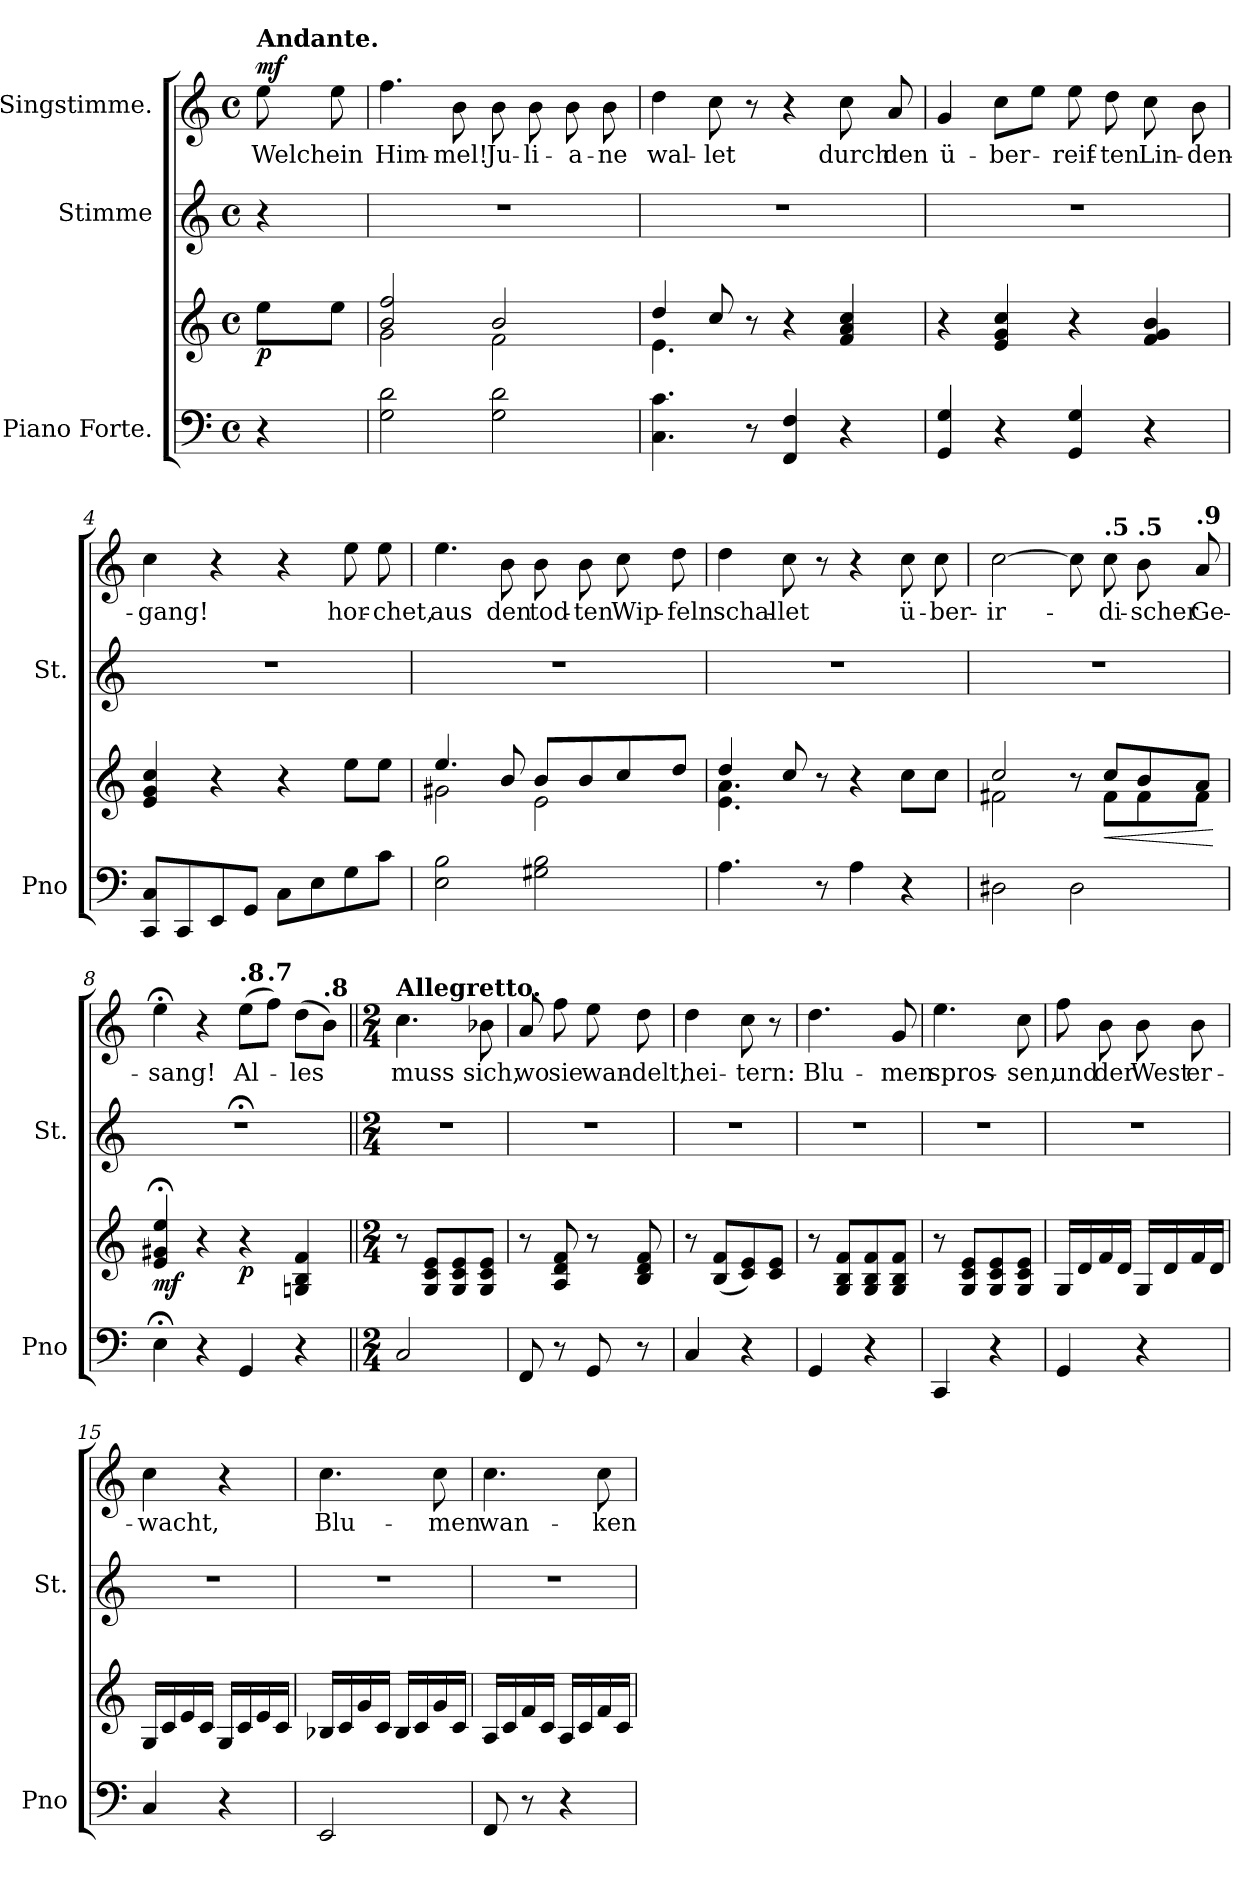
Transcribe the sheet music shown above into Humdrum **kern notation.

**kern	**kern	**dynam	**kern	**kern	**text	**dynam
*part3	*part3	*part3	*part2	*part1	*part1	*part1
*staff4	*staff3	*staff3/4	*staff2	*staff1	*staff1	*staff1
*I"Piano Forte.	*	*	*I"Stimme	*I"Singstimme.	*	*
*I'Pno	*	*	*I'St.	*	*	*
*clefF4	*clefG2	*	*clefG2	*clefG2	*	*
*k[]	*k[]	*	*k[]	*k[]	*	*
*M4/4	*M4/4	*	*M4/4	*M4/4	*	*
*met(c)	*met(c)	*	*met(c)	*met(c)	*	*
=	=	=	=	=	=	=
!	!	!	!	!LO:TX:a:B:t=Andante.	!	!
!	!	!LO:DY:b	!	!	!LO:LY:b	!LO:DY:b
4r	8ee\L	p	4r	8ee\	Welch	mf
!	!	!	!	!	!LO:LY:b	!
.	8ee\J	.	.	8ee\	ein	.
=1	=1	=1	=1	=1	=1	=1
*	*^	*	*	*	*	*
!	!	!	!	!	!	!LO:LY:b	!
2G\ 2d\	2b/ 2ff/	2g\	.	1r	4.ff\	Him-	.
!	!	!	!	!	!	!LO:LY:b	!
.	.	.	.	.	8b\	-mel!	.
!	!	!	!	!	!	!LO:LY:b	!
2G\ 2d\	2b/	2f\	.	.	8b\	Ju-	.
!	!	!	!	!	!	!LO:LY:b	!
.	.	.	.	.	8b\	-li-	.
!	!	!	!	!	!	!LO:LY:b	!
.	.	.	.	.	8b\	-a-	.
!	!	!	!	!	!	!LO:LY:b	!
.	.	.	.	.	8b\	-ne	.
=2	=2	=2	=2	=2	=2	=2	=2
!	!	!	!	!	!	!LO:LY:b	!
4.C\ 4.c\	4dd/	4.e\	.	1r	4dd\	wal-	.
!	!	!	!	!	!	!LO:LY:b	!
.	8cc/	.	.	.	8cc\	-let	.
8r	8r	2ryy	.	.	8r	.	.
4FF/ 4F/	4r	.	.	.	4r	.	.
!	!	!	!	!	!	!LO:LY:b	!
4r	4f/ 4a/ 4cc/	.	.	.	8cc\	durch	.
!	!	!	!	!	!	!LO:LY:b	!
.	.	8ryy	.	.	8a/	den	.
=3	=3	=3	=3	=3	=3	=3	=3
!	!	!	!	!	!	!LO:LY:b	!
*	*v	*v	*	*	*	*	*
4GG/ 4G/	4r	.	1r	4g/	ü-	.
!	!	!	!	!	!LO:LY:b	!
4r	4e/ 4g/ 4cc/	.	.	8cc\L	-ber-	.
.	.	.	.	8ee\J	.	.
!	!	!	!	!	!LO:LY:b	!
4GG/ 4G/	4r	.	.	8ee\	-reif-	.
!	!	!	!	!	!LO:LY:b	!
.	.	.	.	8dd\	-ten	.
!	!	!	!	!	!LO:LY:b	!
4r	4f/ 4g/ 4b/	.	.	8cc\	Lin-	.
!	!	!	!	!	!LO:LY:b	!
.	.	.	.	8b\	-den-	.
=4	=4	=4	=4	=4	=4	=4
!	!	!	!	!	!LO:LY:b	!
8CC/ 8C/L	4e/ 4g/ 4cc/	.	1r	4cc\	-gang!	.
8CC/	.	.	.	.	.	.
8EE/	4r	.	.	4r	.	.
8GG/J	.	.	.	.	.	.
8C\L	4r	.	.	4r	.	.
8E\	.	.	.	.	.	.
!	!	!	!	!	!LO:LY:b	!
8G\	8ee\L	.	.	8ee\	hor-	.
!	!	!	!	!	!LO:LY:b	!
8c\J	8ee\J	.	.	8ee\	-chet,	.
!!LO:LB:g=z
=5	=5	=5	=5	=5	=5	=5
*	*^	*	*	*	*	*
!	!	!	!	!	!	!LO:LY:b	!
2E\ 2B\	4.ee/	2g#X\	.	1r	4.ee\	aus	.
!	!	!	!	!	!	!LO:LY:b	!
.	8b/	.	.	.	8b\	den	.
!	!	!	!	!	!	!LO:LY:b	!
2G#X\ 2B\	8b/L	2e\	.	.	8b\	tod-	.
!	!	!	!	!	!	!LO:LY:b	!
.	8b/	.	.	.	8b\	-ten	.
!	!	!	!	!	!	!LO:LY:b	!
.	8cc/	.	.	.	8cc\	Wip-	.
!	!	!	!	!	!	!LO:LY:b	!
.	8dd/J	.	.	.	8dd\	-feln	.
=6	=6	=6	=6	=6	=6	=6	=6
!	!	!	!	!	!	!LO:LY:b	!
4.A\	4dd/	4.e\ 4.a\	.	1r	4dd\	schal-	.
!	!	!	!	!	!	!LO:LY:b	!
.	8cc/	.	.	.	8cc\	-let	.
8r	8r	2ryy	.	.	8r	.	.
4A\	4r	.	.	.	4r	.	.
!	!	!	!	!	!	!LO:LY:b	!
4r	8cc\L	.	.	.	8cc\	ü-	.
!	!	!	!	!	!	!LO:LY:b	!
.	8cc\J	8ryy	.	.	8cc\	-ber-	.
=7	=7	=7	=7	=7	=7	=7	=7
!	!	!	!	!	!	!LO:LY:b	!
2D#X\	2cc/	2f#X\	.	1r	[2cc\	-ir-	.
*	*	*	*	*	*MM92	*	*
2D#\	8r	8ryy	.	.	8cc\]	.	.
*	*	*	*	*	*MM90	*	*
!	!	!	!	!	!LO:TX:a:B:t=.5	!	!
!	!	!	!LO:HP:b	!	!	!LO:LY:b	!
.	8cc/L	8f#\L	<	.	8cc\	-di-	.
*	*	*	*	*	*MM88	*	*
!	!	!	!	!	!LO:TX:a:B:t=.5	!	!
!	!	!	!	!	!	!LO:LY:b	!
.	8b/	8f#\	.	.	8b\	-scher	.
*	*	*	*	*	*MM84	*	*
!	!	!	!	!	!LO:TX:a:B:t=.9	!	!
!	!	!	!	!	!	!LO:LY:b	!
.	8a/J	8f#\J	.	.	8a/	Ge-	.
*	*v	*v	*	*	*	*	*
.	.	[	.	.	.	.
=8	=8	=8	=8	=8	=8	=8
*	*	*	*	*MM82	*	*
!	!	!LO:DY:b	!	!	!LO:LY:b	!
4E;<\	4e/;< 4g#X/;< 4ee/;<	mf	1r;<	4ee;<\	-sang!	.
*	*	*	*	*MM92	*	*
4r	4r	.	.	4r	.	.
*	*	*	*	*MM94	*	*
!	!	!	!	!LO:TX:a:B:t=.8	!	!
!	!	!LO:DY:b	!	!	!LO:LY:b	!
4GG/	4r	p	.	(>8ee\L	Al-	.
*	*	*	*	*MM98	*	*
!	!	!	!	!LO:TX:a:B:t=.7	!	!
.	.	.	.	8ff\J)	.	.
*	*	*	*	*MM104	*	*
!	!	!	!	!	!LO:LY:b	!
4r	4Gn/ 4B/ 4f/	.	.	(>8dd\L	-les	.
*	*	*	*	*MM108	*	*
!	!	!	!	!LO:TX:a:B:t=.8	!	!
.	.	.	.	8b\J)	.	.
=9||	=9||	=9||	=9||	=9||	=9||	=9||
*M2/4	*M2/4	*	*M2/4	*M2/4	*	*
!	!	!	!	!LO:TX:a:B:t=Allegretto.	!	!
!	!	!	!	!	!LO:LY:b	!
2C/	8r	.	2r	4.cc\	muss	.
.	8G/ 8c/ 8e/L	.	.	.	.	.
.	8G/ 8c/ 8e/	.	.	.	.	.
!	!	!	!	!	!LO:LY:b	!
.	8G/ 8c/ 8e/J	.	.	8b-X\	sich,	.
=10	=10	=10	=10	=10	=10	=10
!	!	!	!	!	!LO:LY:b	!
8FF/	8r	.	2r	8a/	wo	.
!	!	!	!	!	!LO:LY:b	!
8r	8A/ 8d/ 8f/	.	.	8ff\	sie	.
!	!	!	!	!	!LO:LY:b	!
8GG/	8r	.	.	8ee\	wan-	.
!	!	!	!	!	!LO:LY:b	!
8r	8B/ 8d/ 8f/	.	.	8dd\	-delt,	.
=11	=11	=11	=11	=11	=11	=11
!	!	!	!	!	!LO:LY:b	!
4C/	8r	.	2r	4dd\	hei-	.
.	(<8B/ 8f/L	.	.	.	.	.
!	!	!	!	!	!LO:LY:b	!
4r	8c/ 8e/)	.	.	8cc\	-tern:	.
.	8c/ 8e/J	.	.	8r	.	.
!!LO:LB:g=z
=12	=12	=12	=12	=12	=12	=12
!	!	!	!	!	!LO:LY:b	!
4GG/	8r	.	2r	4.dd\	Blu-	.
.	8G/ 8B/ 8f/L	.	.	.	.	.
4r	8G/ 8B/ 8f/	.	.	.	.	.
!	!	!	!	!	!LO:LY:b	!
.	8G/ 8B/ 8f/J	.	.	8g/	-men	.
=13	=13	=13	=13	=13	=13	=13
!	!	!	!	!	!LO:LY:b	!
4CC/	8r	.	2r	4.ee\	spros-	.
.	8G/ 8c/ 8e/L	.	.	.	.	.
4r	8G/ 8c/ 8e/	.	.	.	.	.
!	!	!	!	!	!LO:LY:b	!
.	8G/ 8c/ 8e/J	.	.	8cc\	-sen,	.
=14	=14	=14	=14	=14	=14	=14
!	!	!	!	!	!LO:LY:b	!
4GG/	16G/LL	.	2r	8ff\	und	.
.	16d/	.	.	.	.	.
!	!	!	!	!	!LO:LY:b	!
.	16f/	.	.	8b\	der	.
.	16d/JJ	.	.	.	.	.
!	!	!	!	!	!LO:LY:b	!
4r	16G/LL	.	.	8b\	West	.
.	16d/	.	.	.	.	.
!	!	!	!	!	!LO:LY:b	!
.	16f/	.	.	8b\	er-	.
.	16d/JJ	.	.	.	.	.
=15	=15	=15	=15	=15	=15	=15
!	!	!	!	!	!LO:LY:b	!
4C/	16G/LL	.	2r	4cc\	-wacht,	.
.	16c/	.	.	.	.	.
.	16e/	.	.	.	.	.
.	16c/JJ	.	.	.	.	.
4r	16G/LL	.	.	4r	.	.
.	16c/	.	.	.	.	.
.	16e/	.	.	.	.	.
.	16c/JJ	.	.	.	.	.
=16	=16	=16	=16	=16	=16	=16
!	!	!	!	!	!LO:LY:b	!
2EE/	16B-X/LL	.	2r	4.cc\	Blu-	.
.	16c/	.	.	.	.	.
.	16g/	.	.	.	.	.
.	16c/JJ	.	.	.	.	.
.	16B-/LL	.	.	.	.	.
.	16c/	.	.	.	.	.
!	!	!	!	!	!LO:LY:b	!
.	16g/	.	.	8cc\	-men	.
.	16c/JJ	.	.	.	.	.
=17	=17	=17	=17	=17	=17	=17
!	!	!	!	!	!LO:LY:b	!
8FF/	16A/LL	.	2r	4.cc\	wan-	.
.	16c/	.	.	.	.	.
8r	16f/	.	.	.	.	.
.	16c/JJ	.	.	.	.	.
4r	16A/LL	.	.	.	.	.
.	16c/	.	.	.	.	.
!	!	!	!	!	!LO:LY:b	!
.	16f/	.	.	8cc\	-ken	.
.	16c/JJ	.	.	.	.	.
=	=	=	=	=	=	=
*-	*-	*-	*-	*-	*-	*-
